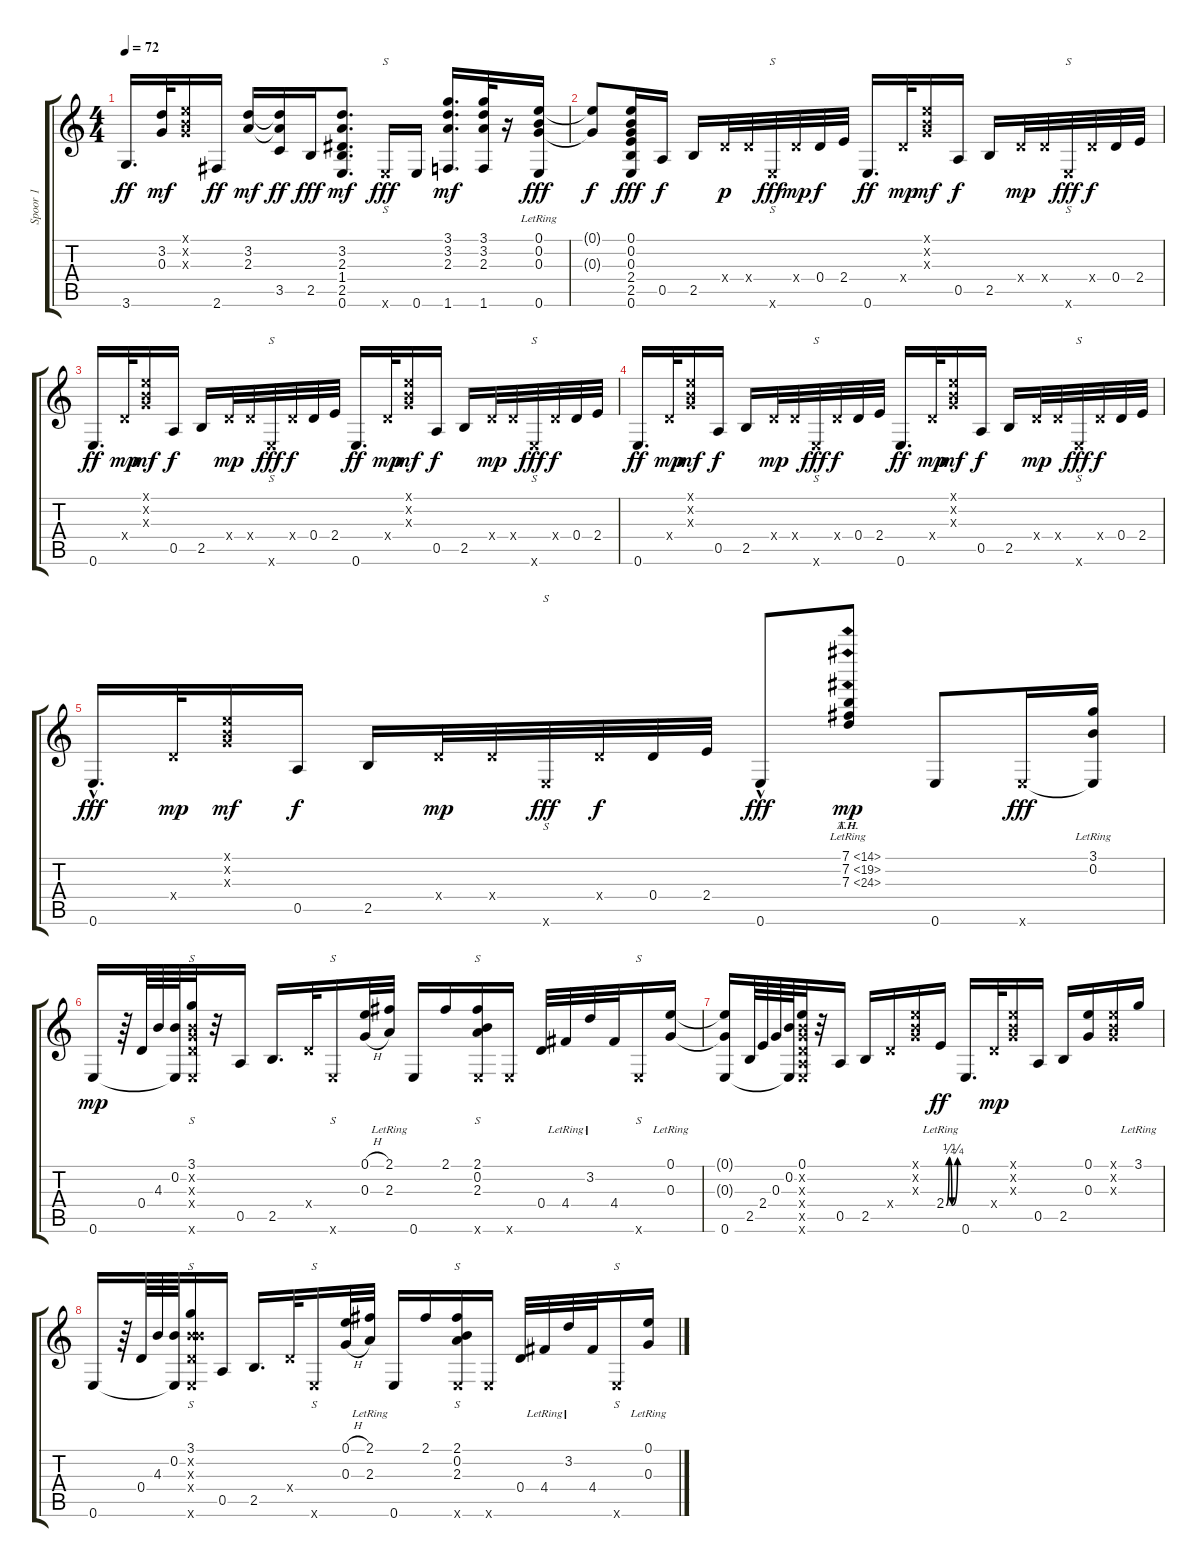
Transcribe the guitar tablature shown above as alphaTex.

\track ("Spoor 1" "Spoor 1") {instrument acousticguitarsteel}
\staff {score tabs}
\tuning (E4 B3 G3 D3 A2 E2) {hide}
\ts (4 4)
\tempo 72
\clef g2
\ks c
3.6.16{d dy ff} (3.2 0.3).32{dy mf} (0.1{x} 0.2{x} 0.3{x}).16 2.6.16{dy ff} (3.2 2.3).16{dy mf} (3.2{t} 2.3{t} 3.5).16{dy ff} 2.5.16{dy fff} (3.2 2.3 1.4 2.5 0.6).8{d dy mf} 0.6{x}.16{s dy fff} 0.6.16 (3.1 3.2 2.3 1.6).16{d dy mf} (3.1 3.2 2.3 1.6).32 r.16 (0.1 0.2{lr} 0.3 0.6{lr}).16{dy fff} |
(0.1{t} 0.3{t}).8{dy f} (0.1 0.2 0.3 2.4 2.5 0.6).16{dy fff} 0.5.16{dy f} 2.5.16 0.4{x}.32{dy p} 0.4{x}.32 0.6{x}.32{s dy fff} 0.4{x}.32{dy mp} 0.4.32{dy f} 2.4.32 0.6.16{d dy ff} 0.4{x}.32{dy mp} (0.1{x} 0.2{x} 0.3{x}).16{dy mf} 0.5.16{dy f} 2.5.16 0.4{x}.32{dy mp} 0.4{x}.32 0.6{x}.32{s dy fff} 0.4{x}.32{dy f} 0.4.32 2.4.32 |
0.6.16{d dy ff} 0.4{x}.32{dy mp} (0.1{x} 0.2{x} 0.3{x}).16{dy mf} 0.5.16{dy f} 2.5.16 0.4{x}.32{dy mp} 0.4{x}.32 0.6{x}.32{s dy fff} 0.4{x}.32{dy f} 0.4.32 2.4.32 0.6.16{d dy ff} 0.4{x}.32{dy mp} (0.1{x} 0.2{x} 0.3{x}).16{dy mf} 0.5.16{dy f} 2.5.16 0.4{x}.32{dy mp} 0.4{x}.32 0.6{x}.32{s dy fff} 0.4{x}.32{dy f} 0.4.32 2.4.32 |
0.6.16{d dy ff} 0.4{x}.32{dy mp} (0.1{x} 0.2{x} 0.3{x}).16{dy mf} 0.5.16{dy f} 2.5.16 0.4{x}.32{dy mp} 0.4{x}.32 0.6{x}.32{s dy fff} 0.4{x}.32{dy f} 0.4.32 2.4.32 0.6.16{d dy ff} 0.4{x}.32{dy mp} (0.1{x} 0.2{x} 0.3{x}).16{dy mf} 0.5.16{dy f} 2.5.16 0.4{x}.32{dy mp} 0.4{x}.32 0.6{x}.32{s dy fff} 0.4{x}.32{dy f} 0.4.32 2.4.32 |
0.6{hac}.16{d dy fff} 0.4{x}.32{dy mp} (0.1{x} 0.2{x} 0.3{x}).16{dy mf} 0.5.16{dy f} 2.5.16 0.4{x}.32{dy mp} 0.4{x}.32 0.6{x}.32{s dy fff} 0.4{x}.32{dy f} 0.4.32 2.4.32 0.6{hac}.8{dy fff} (7.1{th 7 lr} 7.2{ah 12 lr} 7.3{ah 17 lr}).8{dy mp} 0.6.8 0.6{x}.16{dy fff} (3.1{lr} 0.2{lr} 0.6{t}).16 |
0.6.16{dy mp} r.64 0.4.64 4.3.64 (0.2 0.6{t}).64 (3.1 0.2{x} 0.3{x} 0.4{x} 0.6{x}).32{s} r.32 0.5.16 2.5.16{d} 0.4{x}.32 0.6{x}.16{s} (0.1{h} 0.3{h}).32 (2.1{lr} 2.3{lr}).32 0.6.16 2.1.16 (2.1 0.2 2.3 0.6{x}).16{s} 0.6{x}.16 0.4.32 4.4{lr}.32 3.2{lr}.32 4.4.32 0.6{x}.16{s} (0.1{lr} 0.3{lr}).16 |
(0.1{t} 0.3{t} 0.6).16 2.5.64 2.4.64 0.3.64 (0.2 0.6{t}).64 (0.1 0.2{x} 0.3{x} 0.4{x} 0.5{x} 0.6{x}).32 r.32 0.5.16 2.5.16 0.4{x}.16 (0.1{x} 0.2{x} 0.3{x}).16 2.4{be (custom 0 0 15 1 30 0 60 1) lr}.16{dy ff} 0.6.16{d} 0.4{x}.32{dy mp} (0.1{x} 0.2{x} 0.3{x}).16 0.5.16 2.5.16 (0.1 0.3).16 (0.1{x} 0.2{x} 0.3{x}).16 3.1{lr}.16 |
0.6.16 r.64 0.4.64 4.3.64 (0.2 0.6{t}).64 (3.1 0.2{x} 4.3{x} 0.4{x} 0.6{x}).16{s} 0.5.16 2.5.16{d} 0.4{x}.32 0.6{x}.16{s} (0.1{h} 0.3{h}).32 (2.1{lr} 2.3{lr}).32 0.6.16 2.1.16 (2.1 0.2 2.3 0.6{x}).16{s} 0.6{x}.16 0.4.32 4.4{lr}.32 3.2{lr}.32 4.4.32 0.6{x}.16{s} (0.1{lr} 0.3{lr}).16
